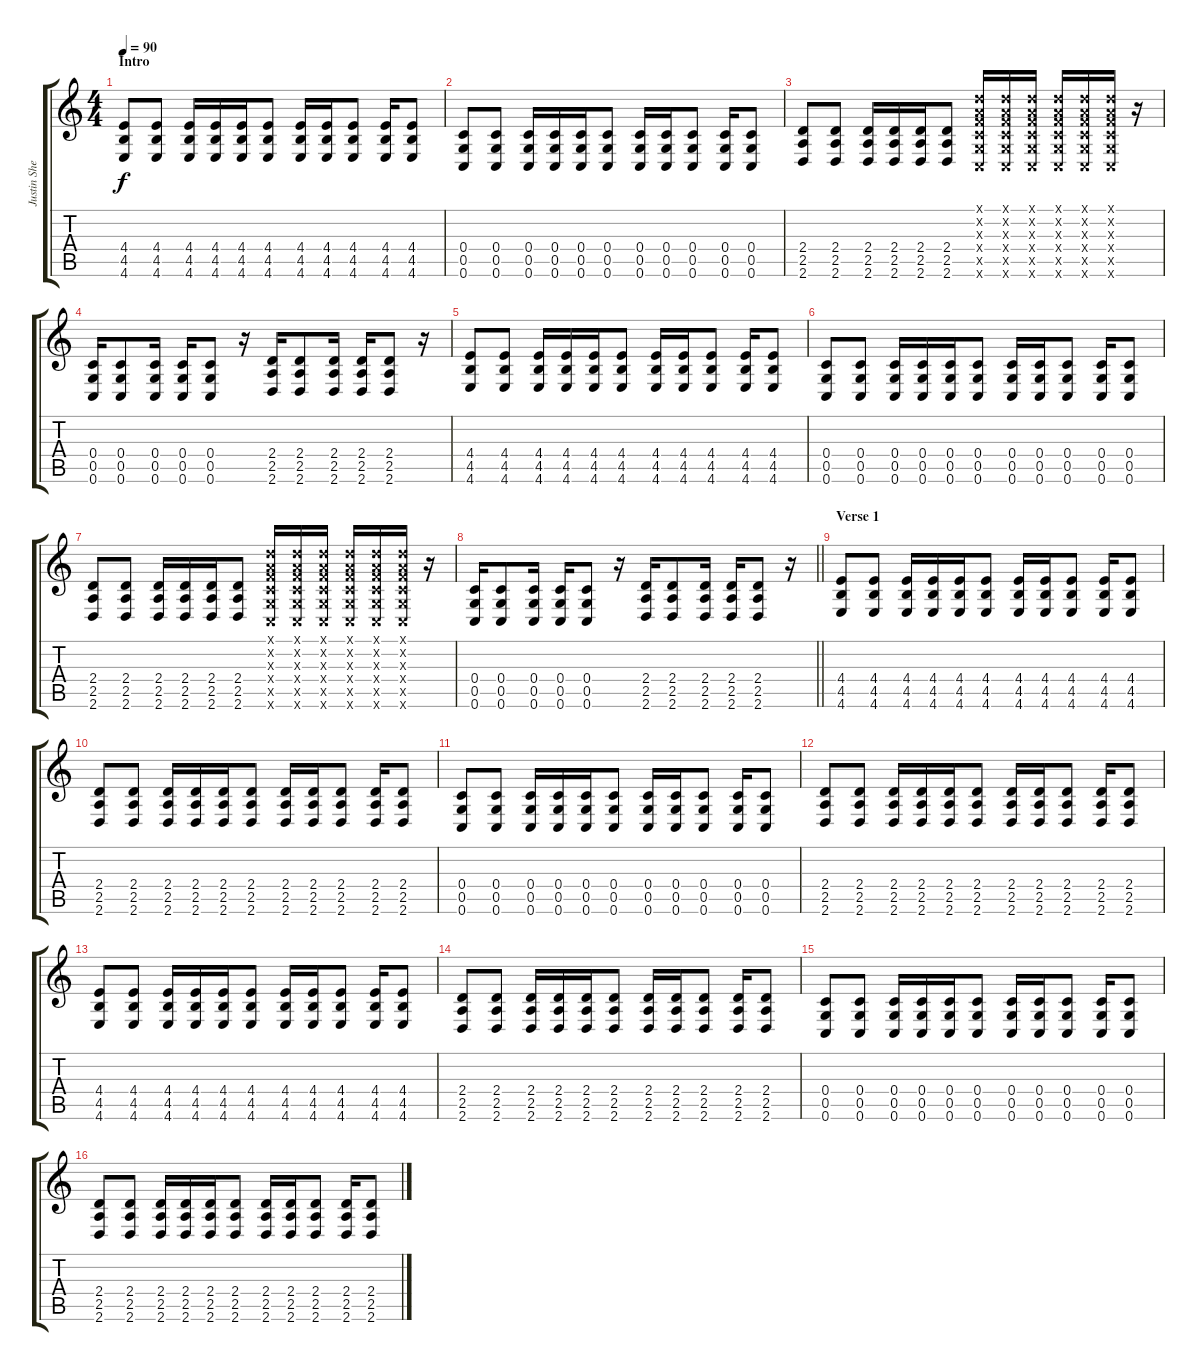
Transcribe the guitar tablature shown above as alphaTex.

\track ("Justin Shekoski (Rhythm)" "Justin She") {instrument acousticguitarsteel}
\staff {score tabs}
\tuning (D4 A3 F3 C3 G2 C2) {hide}
\ts (4 4)
\section ("" "Intro")
\tempo 90
\clef g2
\ks c
(4.4 4.5 4.6).8{dy f instrument acousticguitarsteel} (4.4 4.5 4.6).8 (4.4 4.5 4.6).16 (4.4 4.5 4.6).16 (4.4 4.5 4.6).16 (4.4 4.5 4.6).8 (4.4 4.5 4.6).16 (4.4 4.5 4.6).16 (4.4 4.5 4.6).8 (4.4 4.5 4.6).16 (4.4 4.5 4.6).8 |
(0.4 0.5 0.6).8 (0.4 0.5 0.6).8 (0.4 0.5 0.6).16 (0.4 0.5 0.6).16 (0.4 0.5 0.6).16 (0.4 0.5 0.6).8 (0.4 0.5 0.6).16 (0.4 0.5 0.6).16 (0.4 0.5 0.6).8 (0.4 0.5 0.6).16 (0.4 0.5 0.6).8 |
(2.4 2.5 2.6).8 (2.4 2.5 2.6).8 (2.4 2.5 2.6).16 (2.4 2.5 2.6).16 (2.4 2.5 2.6).16 (2.4 2.5 2.6).8 (0.1{x} 0.2{x} 0.3{x} 0.4{x} 0.5{x} 0.6{x}).16 (0.1{x} 0.2{x} 0.3{x} 0.4{x} 0.5{x} 0.6{x}).16 (0.1{x} 0.2{x} 0.3{x} 0.4{x} 0.5{x} 0.6{x}).16 (0.1{x} 0.2{x} 0.3{x} 0.4{x} 0.5{x} 0.6{x}).16 (0.1{x} 0.2{x} 0.3{x} 0.4{x} 0.5{x} 0.6{x}).16 (0.1{x} 0.2{x} 0.3{x} 0.4{x} 0.5{x} 0.6{x}).16 r.16 |
(0.4 0.5 0.6).16 (0.4 0.5 0.6).8 (0.4 0.5 0.6).16 (0.4 0.5 0.6).16 (0.4 0.5 0.6).8 r.16 (2.4 2.5 2.6).16 (2.4 2.5 2.6).8 (2.4 2.5 2.6).16 (2.4 2.5 2.6).16 (2.4 2.5 2.6).8 r.16 |
(4.4 4.5 4.6).8 (4.4 4.5 4.6).8 (4.4 4.5 4.6).16 (4.4 4.5 4.6).16 (4.4 4.5 4.6).16 (4.4 4.5 4.6).8 (4.4 4.5 4.6).16 (4.4 4.5 4.6).16 (4.4 4.5 4.6).8 (4.4 4.5 4.6).16 (4.4 4.5 4.6).8 |
(0.4 0.5 0.6).8 (0.4 0.5 0.6).8 (0.4 0.5 0.6).16 (0.4 0.5 0.6).16 (0.4 0.5 0.6).16 (0.4 0.5 0.6).8 (0.4 0.5 0.6).16 (0.4 0.5 0.6).16 (0.4 0.5 0.6).8 (0.4 0.5 0.6).16 (0.4 0.5 0.6).8 |
(2.4 2.5 2.6).8 (2.4 2.5 2.6).8 (2.4 2.5 2.6).16 (2.4 2.5 2.6).16 (2.4 2.5 2.6).16 (2.4 2.5 2.6).8 (0.1{x} 0.2{x} 0.3{x} 0.4{x} 0.5{x} 0.6{x}).16 (0.1{x} 0.2{x} 0.3{x} 0.4{x} 0.5{x} 0.6{x}).16 (0.1{x} 0.2{x} 0.3{x} 0.4{x} 0.5{x} 0.6{x}).16 (0.1{x} 0.2{x} 0.3{x} 0.4{x} 0.5{x} 0.6{x}).16 (0.1{x} 0.2{x} 0.3{x} 0.4{x} 0.5{x} 0.6{x}).16 (0.1{x} 0.2{x} 0.3{x} 0.4{x} 0.5{x} 0.6{x}).16 r.16 |
\barLineRight lightlight
(0.4 0.5 0.6).16 (0.4 0.5 0.6).8 (0.4 0.5 0.6).16 (0.4 0.5 0.6).16 (0.4 0.5 0.6).8 r.16 (2.4 2.5 2.6).16 (2.4 2.5 2.6).8 (2.4 2.5 2.6).16 (2.4 2.5 2.6).16 (2.4 2.5 2.6).8 r.16 |
\section ("" "Verse 1")
(4.4 4.5 4.6).8 (4.4 4.5 4.6).8 (4.4 4.5 4.6).16 (4.4 4.5 4.6).16 (4.4 4.5 4.6).16 (4.4 4.5 4.6).8 (4.4 4.5 4.6).16 (4.4 4.5 4.6).16 (4.4 4.5 4.6).8 (4.4 4.5 4.6).16 (4.4 4.5 4.6).8 |
(2.4 2.5 2.6).8 (2.4 2.5 2.6).8 (2.4 2.5 2.6).16 (2.4 2.5 2.6).16 (2.4 2.5 2.6).16 (2.4 2.5 2.6).8 (2.4 2.5 2.6).16 (2.4 2.5 2.6).16 (2.4 2.5 2.6).8 (2.4 2.5 2.6).16 (2.4 2.5 2.6).8 |
(0.4 0.5 0.6).8 (0.4 0.5 0.6).8 (0.4 0.5 0.6).16 (0.4 0.5 0.6).16 (0.4 0.5 0.6).16 (0.4 0.5 0.6).8 (0.4 0.5 0.6).16 (0.4 0.5 0.6).16 (0.4 0.5 0.6).8 (0.4 0.5 0.6).16 (0.4 0.5 0.6).8 |
(2.4 2.5 2.6).8 (2.4 2.5 2.6).8 (2.4 2.5 2.6).16 (2.4 2.5 2.6).16 (2.4 2.5 2.6).16 (2.4 2.5 2.6).8 (2.4 2.5 2.6).16 (2.4 2.5 2.6).16 (2.4 2.5 2.6).8 (2.4 2.5 2.6).16 (2.4 2.5 2.6).8 |
(4.4 4.5 4.6).8 (4.4 4.5 4.6).8 (4.4 4.5 4.6).16 (4.4 4.5 4.6).16 (4.4 4.5 4.6).16 (4.4 4.5 4.6).8 (4.4 4.5 4.6).16 (4.4 4.5 4.6).16 (4.4 4.5 4.6).8 (4.4 4.5 4.6).16 (4.4 4.5 4.6).8 |
(2.4 2.5 2.6).8 (2.4 2.5 2.6).8 (2.4 2.5 2.6).16 (2.4 2.5 2.6).16 (2.4 2.5 2.6).16 (2.4 2.5 2.6).8 (2.4 2.5 2.6).16 (2.4 2.5 2.6).16 (2.4 2.5 2.6).8 (2.4 2.5 2.6).16 (2.4 2.5 2.6).8 |
(0.4 0.5 0.6).8 (0.4 0.5 0.6).8 (0.4 0.5 0.6).16 (0.4 0.5 0.6).16 (0.4 0.5 0.6).16 (0.4 0.5 0.6).8 (0.4 0.5 0.6).16 (0.4 0.5 0.6).16 (0.4 0.5 0.6).8 (0.4 0.5 0.6).16 (0.4 0.5 0.6).8 |
(2.4 2.5 2.6).8 (2.4 2.5 2.6).8 (2.4 2.5 2.6).16 (2.4 2.5 2.6).16 (2.4 2.5 2.6).16 (2.4 2.5 2.6).8 (2.4 2.5 2.6).16 (2.4 2.5 2.6).16 (2.4 2.5 2.6).8 (2.4 2.5 2.6).16 (2.4 2.5 2.6).8
